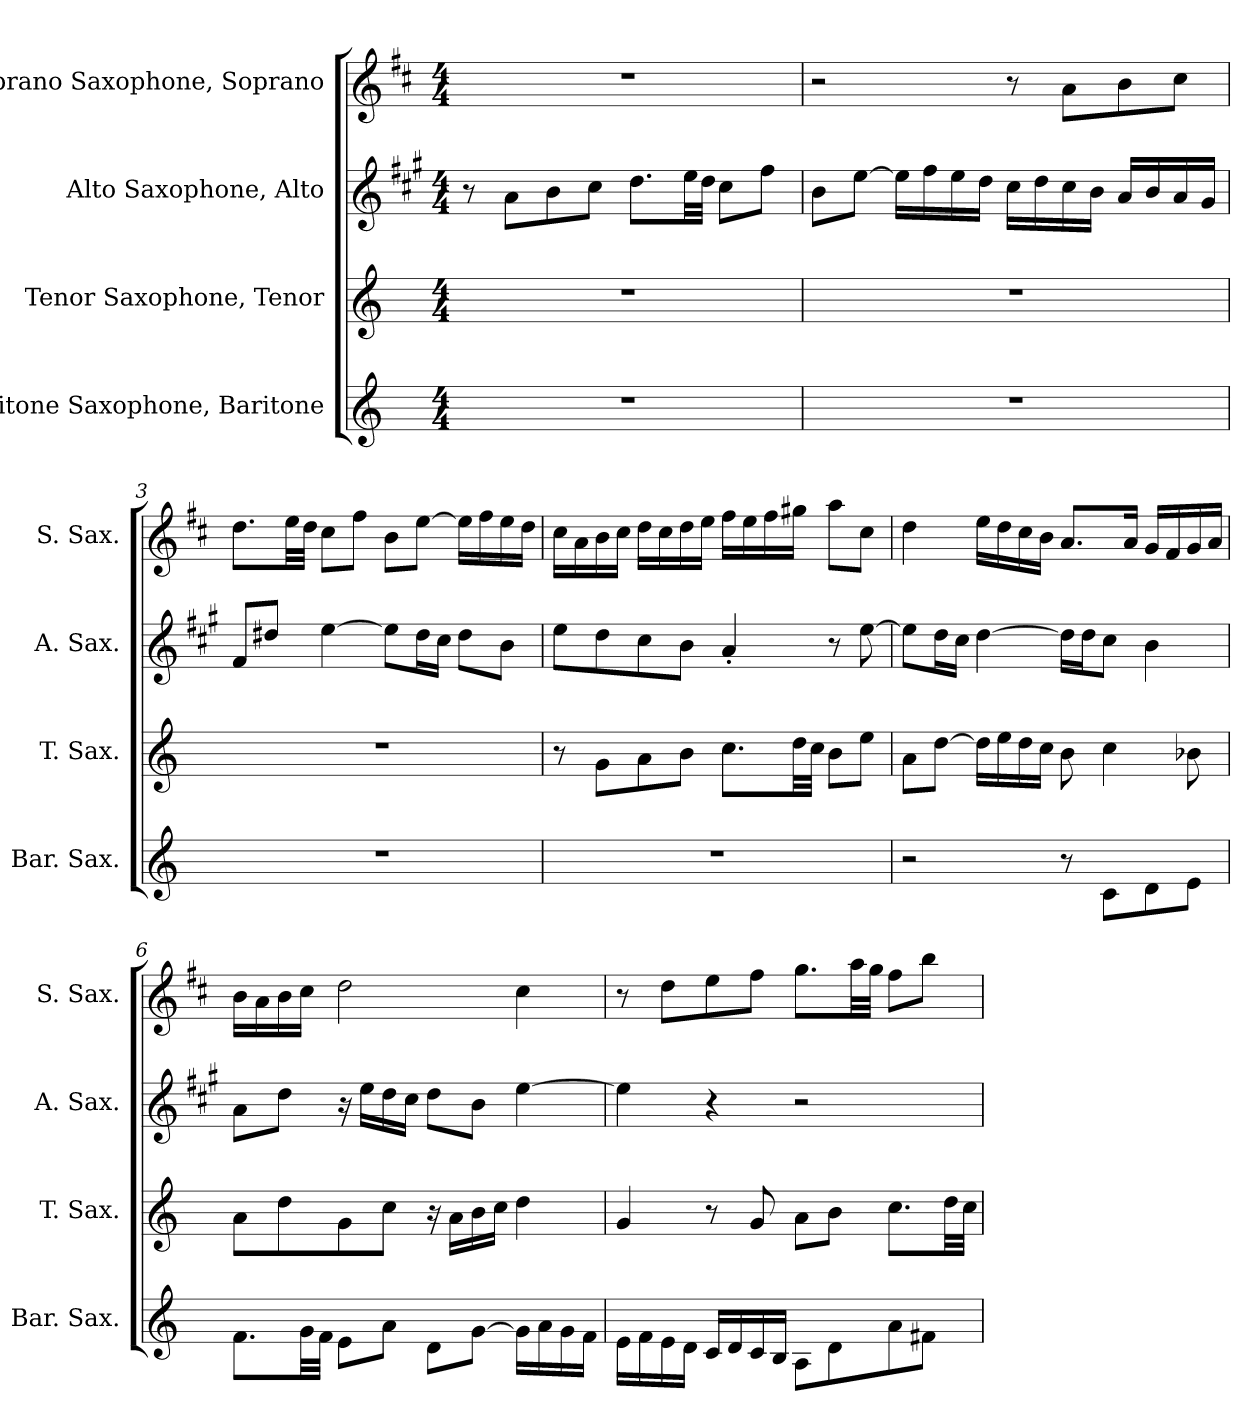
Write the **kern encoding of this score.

**kern	**kern	**kern	**kern
*part4	*part3	*part2	*part1
*staff4	*staff3	*staff2	*staff1
*I"Baritone Saxophone, Baritone	*I"Tenor Saxophone, Tenor	*I"Alto Saxophone, Alto	*I"Soprano Saxophone, Soprano
*I'Bar. Sax.	*I'T. Sax.	*I'A. Sax.	*I'S. Sax.
*clefG2	*clefG2	*clefG2	*clefG2
*ITrd12c21	*ITrd8c14	*ITrd5c9	*ITrd1c2
*k[]	*k[]	*k[]	*k[]
*M4/4	*M4/4	*M4/4	*M4/4
*MM45	*MM45	*MM45	*MM45
=1	=1	=1	=1
1r	1r	8r	1r
.	.	8c\L	.
.	.	8d\	.
.	.	8e\J	.
.	.	8.f\L	.
.	.	32g\LL	.
.	.	32f\JJJ	.
.	.	8e\L	.
.	.	8a\J	.
=2	=2	=2	=2
1r	1r	8d\L	2r
.	.	[8g\J	.
.	.	16g\LL]	.
.	.	16a\	.
.	.	16g\	.
.	.	16f\JJ	.
.	.	16e\LL	8r
.	.	16f\	.
.	.	16e\	8g\L
.	.	16d\JJ	.
.	.	16c/LL	8a\
.	.	16d/	.
.	.	16c/	8b\J
.	.	16B/JJ	.
!!LO:LB:g=z
=3	=3	=3	=3
1r	1r	8A/L	8.cc\L
.	.	8f#X/J	.
.	.	.	32dd\LL
.	.	.	32cc\JJJ
.	.	[4g\	8b\L
.	.	.	8ee\J
.	.	8g\L]	8a\L
.	.	16f#\L	[8dd\J
.	.	16e\JJ	.
.	.	8f#\L	16dd\LL]
.	.	.	16ee\
.	.	8d\J	16dd\
.	.	.	16cc\JJ
=4	=4	=4	=4
1r	8r	8g\L	16b\LL
.	.	.	16g\
.	8G\L	8f\	16a\
.	.	.	16b\JJ
.	8A\	8e\	16cc\LL
.	.	.	16b\
.	8B\J	8d\J	16cc\
.	.	.	16dd\JJ
.	8.c\L	4c'/	16ee\LL
.	.	.	16dd\
.	.	.	16ee\
.	32d\LL	.	16ff#X\JJ
.	32c\JJJ	.	.
.	8B\L	8r	8gg\L
.	8e\J	[8g\	8b\J
!!LO:LB:g=z
=5	=5	=5	=5
2r	8A\L	8g\L]	4cc\
.	[8d\J	16f\L	.
.	.	16e\JJ	.
.	16d\LL]	[4f\	16dd\LL
.	16e\	.	16cc\
.	16d\	.	16b\
.	16c\JJ	.	16a\JJ
8r	8B\	16f\LL]	8.g/L
.	.	16f\J	.
8C\L	4c\	8e\J	.
.	.	.	16g/Jk
8D\	.	4d\	16f/LL
.	.	.	16e/
8E\J	8B-X\	.	16f/
.	.	.	16g/JJ
=6	=6	=6	=6
8.F\L	8A\L	8c\L	16a\LL
.	.	.	16g\
.	8d\	8f\J	16a\
32G\LL	.	.	16b\JJ
32F\JJJ	.	.	.
8E\L	8G\	16r	2cc\
.	.	16g\LL	.
8A\J	8c\J	16f\	.
.	.	16e\JJ	.
8D\L	16r	8f\L	.
.	16A\LL	.	.
[8G\J	16B\	8d\J	.
.	16c\JJ	.	.
16G\LL]	4d\	[4g\	4b\
16A\	.	.	.
16G\	.	.	.
16F\JJ	.	.	.
!!LO:PB:g=z
=7	=7	=7	=7
16E\LL	4G/	4g\]	8r
16F\	.	.	.
16E\	.	.	8cc\L
16D\JJ	.	.	.
16C/LL	8r	4r	8dd\
16D/	.	.	.
16C/	8G/	.	8ee\J
16BB/JJ	.	.	.
8AA\L	8A\L	2r	8.ff\L
8D\	8B\J	.	.
.	.	.	32gg\LL
.	.	.	32ff\JJJ
8A\	8.c\L	.	8ee\L
8F#X\J	.	.	8aa\J
.	32d\LL	.	.
.	32c\JJJ	.	.
=	=	=	=
*-	*-	*-	*-
